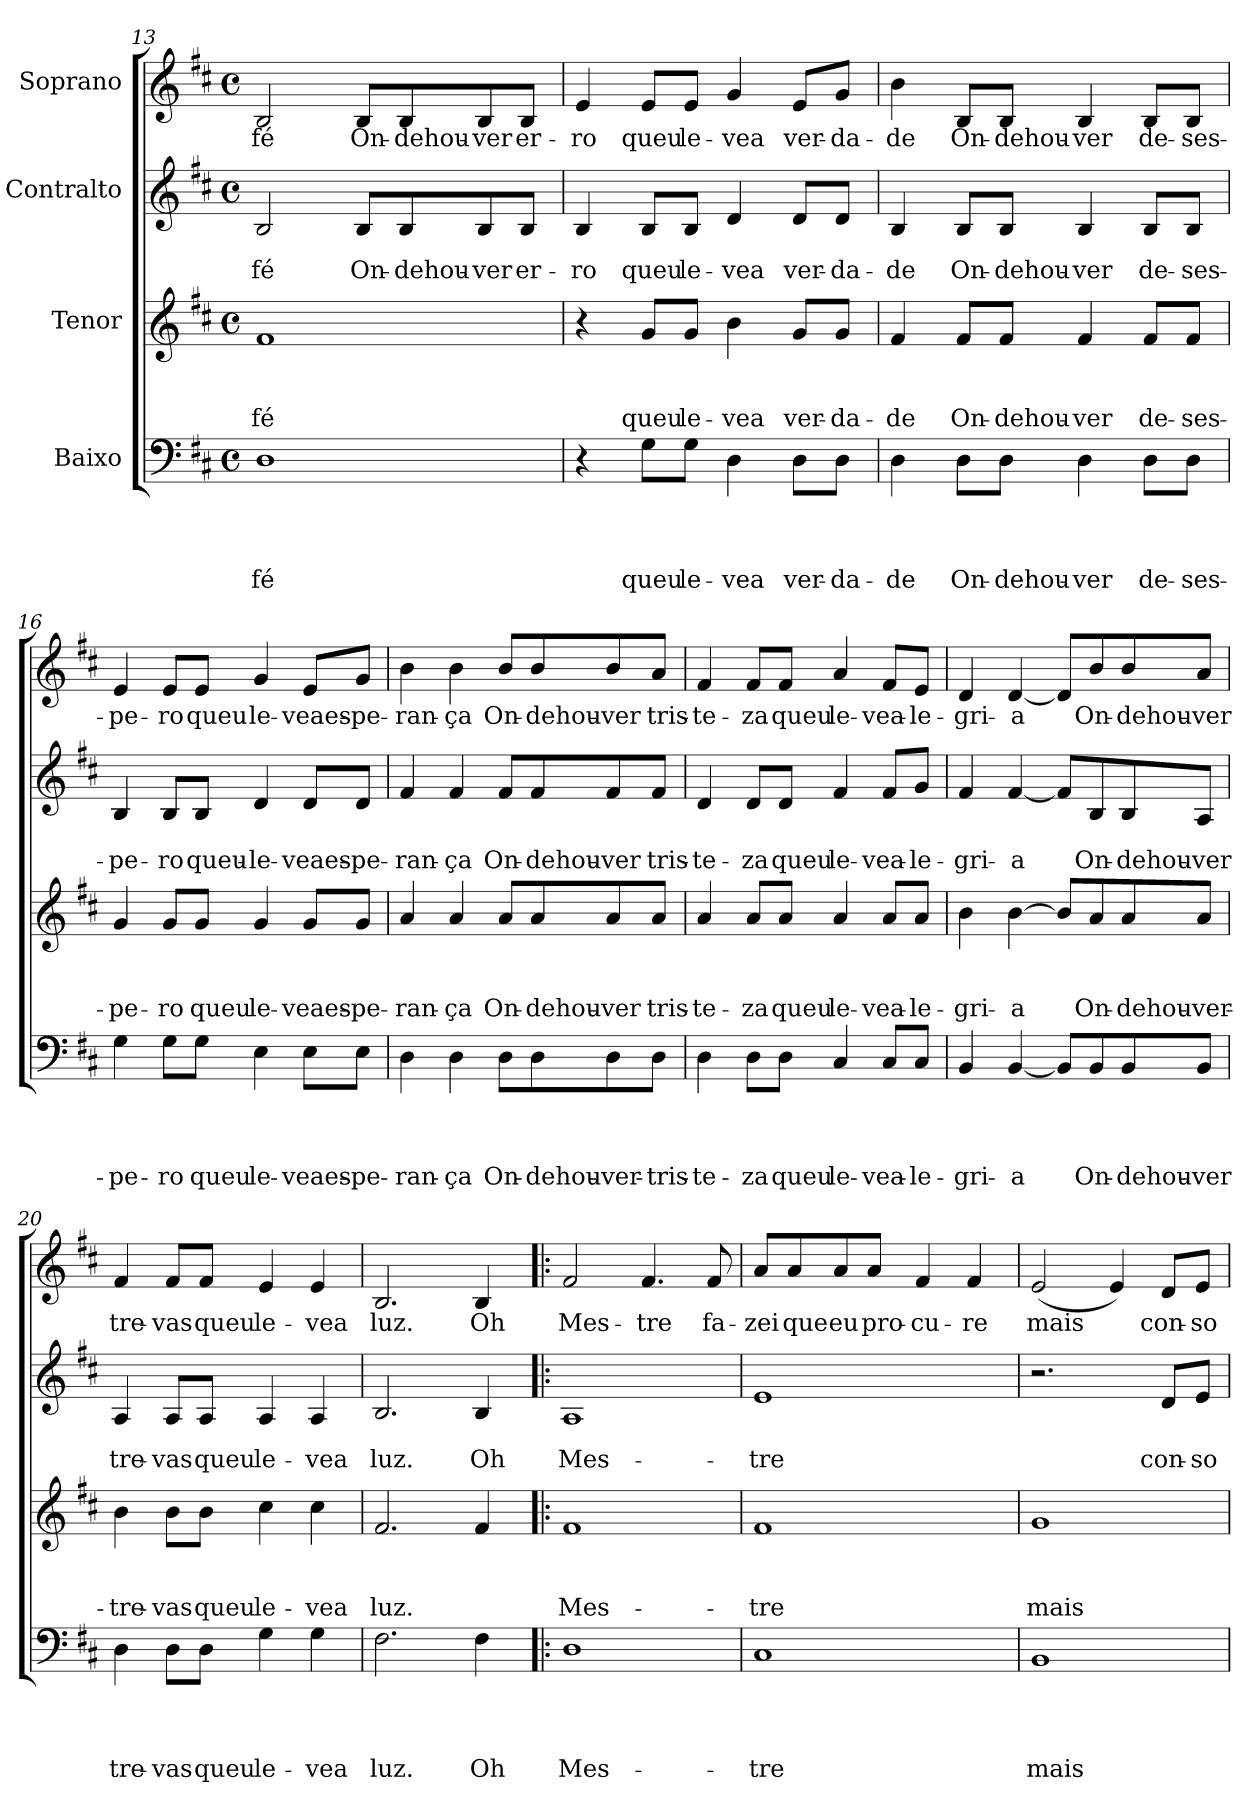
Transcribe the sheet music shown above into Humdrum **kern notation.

**kern	**text	**text	**text	**text	**kern	**text	**text	**text	**kern	**text	**text	**kern	**text
*part4	*part4	*part4	*part4	*part4	*part3	*part3	*part3	*part3	*part2	*part2	*part2	*part1	*part1
*staff4	*staff4	*staff4	*staff4	*staff4	*staff3	*staff3	*staff3	*staff3	*staff2	*staff2	*staff2	*staff1	*staff1
*I"Baixo	*	*	*	*	*I"Tenor	*	*	*	*I"Contralto	*	*	*I"Soprano	*
!!LO:PB:g=z
*clefF4	*	*	*	*	*clefG2	*	*	*	*clefG2	*	*	*clefG2	*
*k[f#c#]	*	*	*	*	*k[f#c#]	*	*	*	*k[f#c#]	*	*	*k[f#c#]	*
*D:	*	*	*	*	*D:	*	*	*	*D:	*	*	*D:	*
*M4/4	*	*	*	*	*M4/4	*	*	*	*M4/4	*	*	*M4/4	*
*met(c)	*	*	*	*	*met(c)	*	*	*	*met(c)	*	*	*met(c)	*
=13	=13	=13	=13	=13	=13	=13	=13	=13	=13	=13	=13	=13	=13
!	!	!	!	!LO:LY:b	!	!	!	!LO:LY:b	!	!	!LO:LY:b:rj	!	!LO:LY:b:rj
1D	.	.	.	fé	1f#	.	.	fé	2B/	.	-fé	2B/	fé
!	!	!	!	!	!	!	!	!	!	!	!LO:LY:b	!	!LO:LY:b
.	.	.	.	.	.	.	.	.	8B/L	.	On-	8B/L	On-
!	!	!	!	!	!	!	!	!	!	!	!LO:LY:b	!	!LO:LY:b
.	.	.	.	.	.	.	.	.	8B/	.	-dehou-	8B/	-dehou-
!	!	!	!	!	!	!	!	!	!	!	!LO:LY:b	!	!LO:LY:b
.	.	.	.	.	.	.	.	.	8B/	.	-ver	8B/	-ver
!	!	!	!	!	!	!	!	!	!	!	!LO:LY:b:rj	!	!LO:LY:b:rj
.	.	.	.	.	.	.	.	.	8B/J	.	er-	8B/J	er-
=14	=14	=14	=14	=14	=14	=14	=14	=14	=14	=14	=14	=14	=14
!	!	!	!	!	!	!	!	!	!	!	!LO:LY:b:rj	!	!LO:LY:b:rj
4r	.	.	.	.	4r	.	.	.	4B/	.	-ro	4e/	-ro
!	!	!	!	!LO:LY:b	!	!	!	!LO:LY:b	!	!	!LO:LY:b	!	!LO:LY:b
8G\L	.	.	.	queu	8g/L	.	.	queu	8B/L	.	queu	8e/L	queu
!	!	!	!	!LO:LY:b:rj	!	!	!	!LO:LY:b:rj	!	!	!LO:LY:b:rj	!	!LO:LY:b:rj
8G\J	.	.	.	le-	8g/J	.	.	le-	8B/J	.	le-	8e/J	le-
!	!	!	!	!LO:LY:b	!	!	!	!LO:LY:b	!	!	!LO:LY:b	!	!LO:LY:b
4D\	.	.	.	-vea	4b\	.	.	-vea	4d/	.	-vea	4g/	-vea
!	!	!	!	!LO:LY:b	!	!	!	!LO:LY:b	!	!	!LO:LY:b	!	!LO:LY:b
8D\L	.	.	.	ver-	8g/L	.	.	ver-	8d/L	.	ver-	8e/L	ver-
!	!	!	!	!LO:LY:b	!	!	!	!LO:LY:b	!	!	!LO:LY:b	!	!LO:LY:b
8D\J	.	.	.	-da-	8g/J	.	.	-da-	8d/J	.	-da-	8g/J	-da-
=15	=15	=15	=15	=15	=15	=15	=15	=15	=15	=15	=15	=15	=15
!	!	!	!	!LO:LY:b	!	!	!	!LO:LY:b	!	!	!LO:LY:b	!	!LO:LY:b
4D\	.	.	.	-de	4f#/	.	.	-de	4B/	.	-de	4b\	-de
!	!	!	!	!LO:LY:b	!	!	!	!LO:LY:b	!	!	!LO:LY:b	!	!LO:LY:b
8D\L	.	.	.	On-	8f#/L	.	.	On-	8B/L	.	On-	8B/L	On-
!	!	!	!	!LO:LY:b	!	!	!	!LO:LY:b	!	!	!LO:LY:b	!	!LO:LY:b
8D\J	.	.	.	-dehou-	8f#/J	.	.	-dehou-	8B/J	.	-dehou-	8B/J	-dehou-
!	!	!	!	!LO:LY:b	!	!	!	!LO:LY:b	!	!	!LO:LY:b	!	!LO:LY:b
4D\	.	.	.	-ver	4f#/	.	.	-ver	4B/	.	-ver	4B/	-ver
!	!	!	!	!LO:LY:b	!	!	!	!LO:LY:b	!	!	!LO:LY:b	!	!LO:LY:b
8D\L	.	.	.	de-	8f#/L	.	.	de-	8B/L	.	de-	8B/L	de-
!	!	!	!	!LO:LY:b	!	!	!	!LO:LY:b	!	!	!LO:LY:b	!	!LO:LY:b
8D\J	.	.	.	-ses-	8f#/J	.	.	-ses-	8B/J	.	-ses-	8B/J	-ses-
!!LO:LB:g=z
=16	=16	=16	=16	=16	=16	=16	=16	=16	=16	=16	=16	=16	=16
!	!	!	!	!LO:LY:b	!	!	!	!LO:LY:b	!	!	!LO:LY:b	!	!LO:LY:b
4G\	.	.	.	-pe-	4g/	.	.	-pe-	4B/	.	-pe-	4e/	-pe-
!	!	!	!	!LO:LY:b:rj	!	!	!	!LO:LY:b:rj	!	!	!LO:LY:b:rj	!	!LO:LY:b:rj
8G\L	.	.	.	-ro	8g/L	.	.	-ro	8B/L	.	-ro	8e/L	-ro
!	!	!	!	!LO:LY:b	!	!	!	!LO:LY:b	!	!	!LO:LY:b	!	!LO:LY:b
8G\J	.	.	.	queu	8g/J	.	.	queu	8B/J	.	queu-	8e/J	queu
!	!	!	!	!LO:LY:b:rj	!	!	!	!LO:LY:b:rj	!	!	!LO:LY:b:rj	!	!LO:LY:b:rj
4E\	.	.	.	le-	4g/	.	.	le-	4d/	.	-le-	4g/	le-
!	!	!	!	!LO:LY:b	!	!	!	!LO:LY:b	!	!	!LO:LY:b	!	!LO:LY:b
8E\L	.	.	.	-veaes-	8g/L	.	.	-veaes-	8d/L	.	-veaes-	8e/L	-veaes-
!	!	!	!	!LO:LY:b	!	!	!	!LO:LY:b	!	!	!LO:LY:b	!	!LO:LY:b
8E\J	.	.	.	-pe-	8g/J	.	.	-pe-	8d/J	.	-pe-	8g/J	-pe-
=17	=17	=17	=17	=17	=17	=17	=17	=17	=17	=17	=17	=17	=17
!	!	!	!	!LO:LY:b	!	!	!	!LO:LY:b	!	!	!LO:LY:b	!	!LO:LY:b
4D\	.	.	.	-ran-	4a/	.	.	-ran-	4f#/	.	-ran-	4b\	-ran-
!	!	!	!	!LO:LY:b	!	!	!	!LO:LY:b	!	!	!LO:LY:b	!	!LO:LY:b
4D\	.	.	.	-ça	4a/	.	.	-ça	4f#/	.	-ça	4b\	-ça
!	!	!	!	!LO:LY:b	!	!	!	!LO:LY:b	!	!	!LO:LY:b	!	!LO:LY:b
8D\L	.	.	.	On-	8a/L	.	.	On-	8f#/L	.	On-	8b/L	On-
!	!	!	!	!LO:LY:b	!	!	!	!LO:LY:b	!	!	!LO:LY:b	!	!LO:LY:b
8D\	.	.	.	-dehou-	8a/	.	.	-dehou-	8f#/	.	-dehou-	8b/	-dehou-
!	!	!	!	!LO:LY:b	!	!	!	!LO:LY:b	!	!	!LO:LY:b	!	!LO:LY:b
8D\	.	.	.	-ver-	8a/	.	.	-ver	8f#/	.	-ver	8b/	-ver
!	!	!	!	!LO:LY:b	!	!	!	!LO:LY:b	!	!	!LO:LY:b	!	!LO:LY:b
8D\J	.	.	.	-tris-	8a/J	.	.	tris-	8f#/J	.	tris-	8a/J	tris-
=18	=18	=18	=18	=18	=18	=18	=18	=18	=18	=18	=18	=18	=18
!	!	!	!	!LO:LY:b:rj	!	!	!	!LO:LY:b:rj	!	!	!LO:LY:b:rj	!	!LO:LY:b:rj
4D\	.	.	.	-te-	4a/	.	.	-te-	4d/	.	-te-	4f#/	-te-
!	!	!	!	!LO:LY:b	!	!	!	!LO:LY:b	!	!	!LO:LY:b	!	!LO:LY:b
8D\L	.	.	.	-za	8a/L	.	.	-za	8d/L	.	-za	8f#/L	-za
!	!	!	!	!LO:LY:b	!	!	!	!LO:LY:b	!	!	!LO:LY:b	!	!LO:LY:b
8D\J	.	.	.	queu	8a/J	.	.	queu	8d/J	.	queu	8f#/J	queu
!	!	!	!	!LO:LY:b:rj	!	!	!	!LO:LY:b:rj	!	!	!LO:LY:b:rj	!	!LO:LY:b:rj
4C#/	.	.	.	le-	4a/	.	.	le-	4f#/	.	le-	4a/	le-
!	!	!	!	!LO:LY:b	!	!	!	!LO:LY:b	!	!	!LO:LY:b	!	!LO:LY:b
8C#/L	.	.	.	-vea-	8a/L	.	.	-vea-	8f#/L	.	-vea-	8f#/L	-vea-
!	!	!	!	!LO:LY:b:rj	!	!	!	!LO:LY:b:rj	!	!	!LO:LY:b:rj	!	!LO:LY:b:rj
8C#/J	.	.	.	-le-	8a/J	.	.	-le-	8g/J	.	-le-	8e/J	-le-
!!LO:PB:g=z
=19	=19	=19	=19	=19	=19	=19	=19	=19	=19	=19	=19	=19	=19
!	!	!	!	!LO:LY:b:rj	!	!	!	!LO:LY:b:rj	!	!	!LO:LY:b:rj	!	!LO:LY:b:rj
4BB/	.	.	.	-gri-	4b\	.	.	-gri-	4f#/	.	-gri-	4d/	-gri-
!	!	!	!	!LO:LY:b:rj	!	!	!	!LO:LY:b:rj	!	!	!LO:LY:b:rj	!	!LO:LY:b:rj
[<4BB/	.	.	.	-a	[>4b\	.	.	-a	[<4f#/	.	-a	[<4d/	-a
8BB/L]	.	.	.	.	8b/L]	.	.	.	8f#/L]	.	.	8d/L]	.
!	!	!	!	!LO:LY:b	!	!	!	!LO:LY:b	!	!	!LO:LY:b	!	!LO:LY:b
8BB/	.	.	.	On-	8a/	.	.	On-	8B/	.	On-	8b/	On-
!	!	!	!	!LO:LY:b	!	!	!	!LO:LY:b	!	!	!LO:LY:b	!	!LO:LY:b
8BB/	.	.	.	-dehou-	8a/	.	.	-dehou-	8B/	.	-dehou-	8b/	-dehou-
!	!	!	!	!LO:LY:b	!	!	!	!LO:LY:b	!	!	!LO:LY:b	!	!LO:LY:b
8BB/J	.	.	.	-ver	8a/J	.	.	-ver-	8A/J	.	-ver	8a/J	-ver
=20	=20	=20	=20	=20	=20	=20	=20	=20	=20	=20	=20	=20	=20
!	!	!	!	!LO:LY:b	!	!	!	!LO:LY:b	!	!	!LO:LY:b	!	!LO:LY:b
4D\	.	.	.	tre-	4b\	.	.	-tre-	4A/	.	tre-	4f#/	tre-
!	!	!	!	!LO:LY:b	!	!	!	!LO:LY:b	!	!	!LO:LY:b	!	!LO:LY:b
8D\L	.	.	.	-vas	8b\L	.	.	-vas	8A/L	.	-vas	8f#/L	-vas
!	!	!	!	!LO:LY:b	!	!	!	!LO:LY:b	!	!	!LO:LY:b	!	!LO:LY:b
8D\J	.	.	.	queu	8b\J	.	.	queu	8A/J	.	queu	8f#/J	queu
!	!	!	!	!LO:LY:b:rj	!	!	!	!LO:LY:b:rj	!	!	!LO:LY:b:rj	!	!LO:LY:b:rj
4G\	.	.	.	le-	4cc#\	.	.	le-	4A/	.	le-	4e/	le-
!	!	!	!	!LO:LY:b	!	!	!	!LO:LY:b	!	!	!LO:LY:b	!	!LO:LY:b
4G\	.	.	.	-vea	4cc#\	.	.	-vea	4A/	.	-vea	4e/	-vea
=21	=21	=21	=21	=21	=21	=21	=21	=21	=21	=21	=21	=21	=21
!	!	!	!	!LO:LY:b	!	!	!	!LO:LY:b	!	!	!LO:LY:b	!	!LO:LY:b
2.F#\	.	.	.	luz.	2.f#/	.	.	luz.	2.B/	.	luz.	2.B/	luz.
!	!	!	!	!LO:LY:b	!	!	!	!	!	!	!LO:LY:b	!	!LO:LY:b
4F#\	.	.	.	Oh	4f#/	.	.	.	4B/	.	Oh	4B/	Oh
!!LO:LB:g=z
=22!|:	=22!|:	=22!|:	=22!|:	=22!|:	=22!|:	=22!|:	=22!|:	=22!|:	=22!|:	=22!|:	=22!|:	=22!|:	=22!|:
!	!	!	!	!LO:LY:b	!	!	!	!LO:LY:b	!	!	!LO:LY:b	!	!LO:LY:b
1D	.	.	.	Mes-	1f#	.	.	Mes-	1A	.	Mes-	2f#/	Mes-
!	!	!	!	!	!	!	!	!	!	!	!	!	!LO:LY:b
.	.	.	.	.	.	.	.	.	.	.	.	4.f#/	-tre
!	!	!	!	!	!	!	!	!	!	!	!	!	!LO:LY:b:rj
.	.	.	.	.	.	.	.	.	.	.	.	8f#/	fa-
=23	=23	=23	=23	=23	=23	=23	=23	=23	=23	=23	=23	=23	=23
!	!	!	!	!LO:LY:b	!	!	!	!LO:LY:b	!	!	!LO:LY:b	!	!LO:LY:b
1C#	.	.	.	-tre	1f#	.	.	-tre	1e	.	-tre	8a/L	-zei
!	!	!	!	!	!	!	!	!	!	!	!	!	!LO:LY:b
.	.	.	.	.	.	.	.	.	.	.	.	8a/	que
!	!	!	!	!	!	!	!	!	!	!	!	!	!LO:LY:b:rj
.	.	.	.	.	.	.	.	.	.	.	.	8a/	eu
!	!	!	!	!	!	!	!	!	!	!	!	!	!LO:LY:b
.	.	.	.	.	.	.	.	.	.	.	.	8a/J	pro-
!	!	!	!	!	!	!	!	!	!	!	!	!	!LO:LY:b:rj
.	.	.	.	.	.	.	.	.	.	.	.	4f#/	-cu-
!	!	!	!	!	!	!	!	!	!	!	!	!	!LO:LY:b:rj
.	.	.	.	.	.	.	.	.	.	.	.	4f#/	-re
=24	=24	=24	=24	=24	=24	=24	=24	=24	=24	=24	=24	=24	=24
!	!	!	!	!LO:LY:b	!	!	!	!LO:LY:b	!	!	!	!	!LO:LY:b
1BB	.	.	.	mais	1g	.	.	mais	2.r	.	.	(<2e/	mais
.	.	.	.	.	.	.	.	.	.	.	.	4e/)	.
!	!	!	!	!	!	!	!	!	!	!	!LO:LY:b	!	!LO:LY:b
.	.	.	.	.	.	.	.	.	8d/L	.	con-	8d/L	con-
!	!	!	!	!	!	!	!	!	!	!	!LO:LY:b	!	!LO:LY:b
.	.	.	.	.	.	.	.	.	8e/J	.	-so-	8e/J	-so-
=	=	=	=	=	=	=	=	=	=	=	=	=	=
*-	*-	*-	*-	*-	*-	*-	*-	*-	*-	*-	*-	*-	*-
